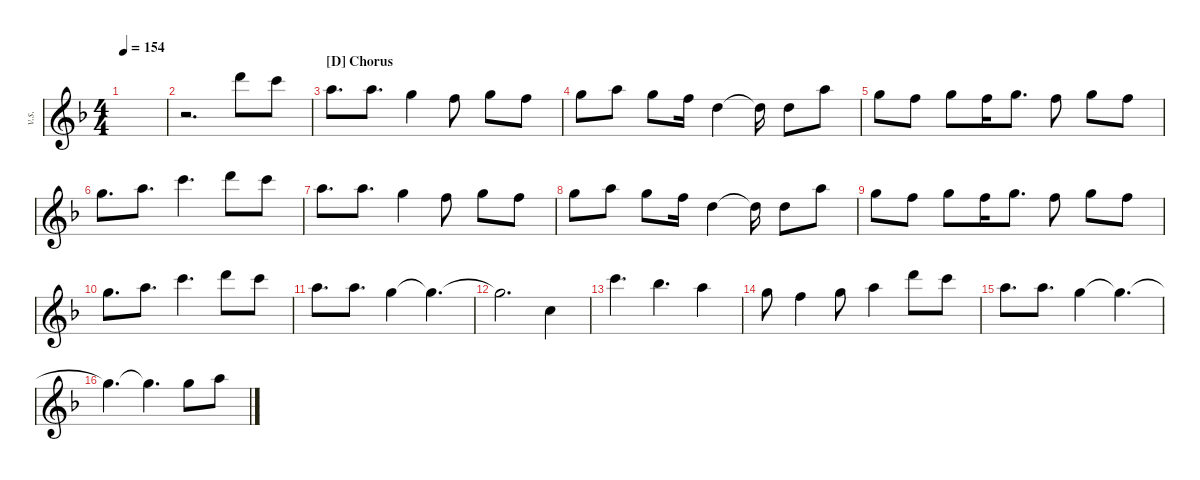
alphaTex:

\defaultSystemsLayout 4
\hideDynamics
\bracketExtendMode nobrackets
\otherSystemsTrackNameOrientation horizontal
\track ("Vocal Soon" "v.s.") {instrument distortionguitar}
\staff {score}
\tuning (D4 A3 F3 C3 G2 C2)
\ts (4 4)
\tempo 154
\clef g2
\ks dminor
|
r.2{d beam Down} 12.1{acc forcenatural}.8{beam Down} 10.1{acc forcenatural}.8{beam Down} |
\section ("D" "Chorus")
7.1{acc forcenatural}.8{d beam Down} 7.1{acc forcenatural}.8{d beam Down} 5.1{acc forcenatural}.4{beam Down} 3.1{acc forcenatural}.8{beam Down} 5.1{acc forcenatural}.8{beam Down} 3.1{acc forcenatural}.8{beam Down} |
5.1{acc forcenatural}.8{beam Down} 7.1{acc forcenatural}.8{beam Down} 5.1{acc forcenatural}.8{beam Down} 3.1{acc forcenatural}.16{beam Down} 0.1{acc forcenatural}.4{beam Down} 0.1{t acc forcenatural}.16{beam Down} 0.1{acc forcenatural}.8{beam Down} 7.1{acc forcenatural}.8{beam Down} |
5.1{acc forcenatural}.8{beam Down} 3.1{acc forcenatural}.8{beam Down} 5.1{acc forcenatural}.8{beam Down} 3.1{acc forcenatural}.16{beam Down} 5.1{acc forcenatural}.8{d beam Down} 3.1{acc forcenatural}.8{beam Down} 5.1{acc forcenatural}.8{beam Down} 3.1{acc forcenatural}.8{beam Down} |
5.1{acc forcenatural}.8{d beam Down} 7.1{acc forcenatural}.8{d beam Down} 10.1{acc forcenatural}.4{d beam Down} 12.1{acc forcenatural}.8{beam Down} 10.1{acc forcenatural}.8{beam Down} |
7.1{acc forcenatural}.8{d beam Down} 7.1{acc forcenatural}.8{d beam Down} 5.1{acc forcenatural}.4{beam Down} 3.1{acc forcenatural}.8{beam Down} 5.1{acc forcenatural}.8{beam Down} 3.1{acc forcenatural}.8{beam Down} |
5.1{acc forcenatural}.8{beam Down} 7.1{acc forcenatural}.8{beam Down} 5.1{acc forcenatural}.8{beam Down} 3.1{acc forcenatural}.16{beam Down} 0.1{acc forcenatural}.4{beam Down} 0.1{t acc forcenatural}.16{beam Down} 0.1{acc forcenatural}.8{beam Down} 7.1{acc forcenatural}.8{beam Down} |
5.1{acc forcenatural}.8{beam Down} 3.1{acc forcenatural}.8{beam Down} 5.1{acc forcenatural}.8{beam Down} 3.1{acc forcenatural}.16{beam Down} 5.1{acc forcenatural}.8{d beam Down} 3.1{acc forcenatural}.8{beam Down} 5.1{acc forcenatural}.8{beam Down} 3.1{acc forcenatural}.8{beam Down} |
5.1{acc forcenatural}.8{d beam Down} 7.1{acc forcenatural}.8{d beam Down} 10.1{acc forcenatural}.4{d beam Down} 12.1{acc forcenatural}.8{beam Down} 10.1{acc forcenatural}.8{beam Down} |
7.1{acc forcenatural}.8{d beam Down} 7.1{acc forcenatural}.8{d beam Down} 5.1{acc forcenatural}.4{beam Down} 5.1{t acc forcenatural}.4{d beam Down} |
5.1{t acc forcenatural}.2{d beam Down} -2.1{acc forcenatural}.4{beam Down} |
10.1{acc forcenatural}.4{d beam Down} 8.1{acc b}.4{d beam Down} 7.1{acc forcenatural}.4{beam Down} |
5.1{acc forcenatural}.8{beam Down} 3.1{acc forcenatural}.4{beam Down} 5.1{acc forcenatural}.8{beam Down} 7.1{acc forcenatural}.4{beam Down} 12.1{acc forcenatural}.8{beam Down} 10.1{acc forcenatural}.8{beam Down} |
7.1{acc forcenatural}.8{d beam Down} 7.1{acc forcenatural}.8{d beam Down} 5.1{acc forcenatural}.4{beam Down} 5.1{t acc forcenatural}.4{d beam Down} |
5.1{t acc forcenatural}.4{d beam Down} 5.1{t acc forcenatural}.4{d beam Down} 5.1{acc forcenatural}.8{beam Down} 7.1{acc forcenatural}.8{beam Down}
